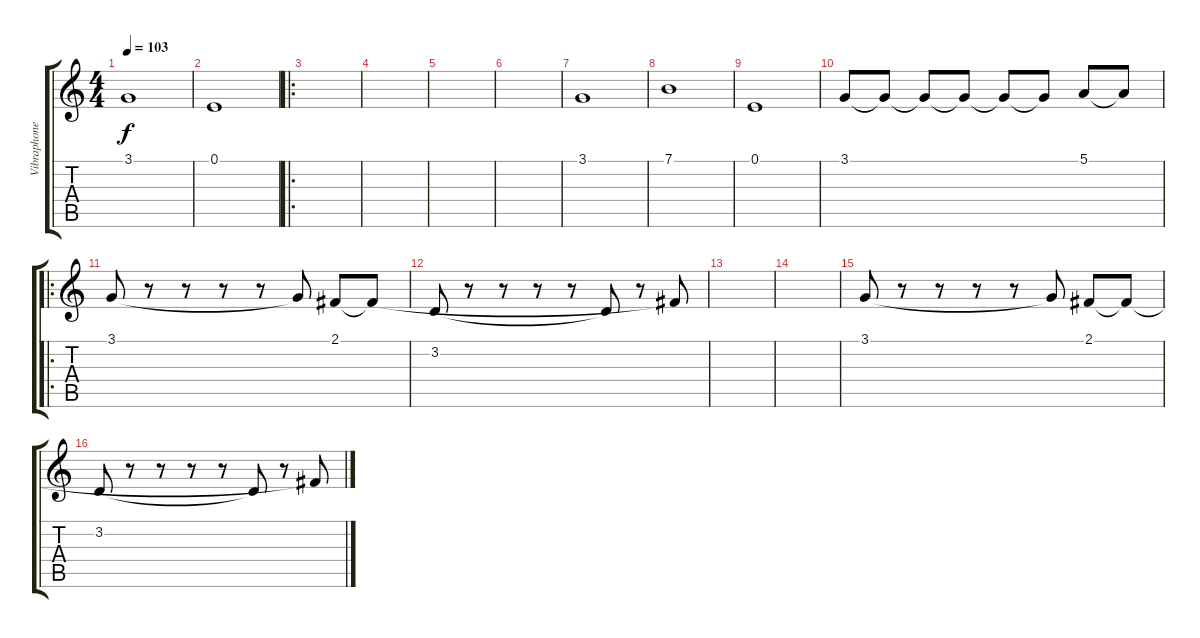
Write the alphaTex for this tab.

\track ("Vibraphone" "Vibraphone") {instrument vibraphone}
\staff {score tabs}
\tuning (E4 B3 G3 D3 A2 E2) {hide}
\ts (4 4)
\tempo 103
\clef g2
\ks c
3.1.1{dy f} |
0.1.1 |
\ro
|
|
|
|
3.1.1 |
7.1.1 |
0.1.1 |
3.1.8 3.1{t}.8 3.1{t}.8 3.1{t}.8 3.1{t}.8 3.1{t}.8 5.1.8 5.1{t}.8 |
\ro
3.1.8 r.8 r.8 r.8 r.8 3.1{t}.8 2.1.8 2.1{t}.8 |
3.2.8 r.8 r.8 r.8 r.8 3.2{t}.8 r.8 2.1{t}.8 |
|
|
3.1.8 r.8 r.8 r.8 r.8 3.1{t}.8 2.1.8 2.1{t}.8 |
3.2.8 r.8 r.8 r.8 r.8 3.2{t}.8 r.8 2.1{t}.8
